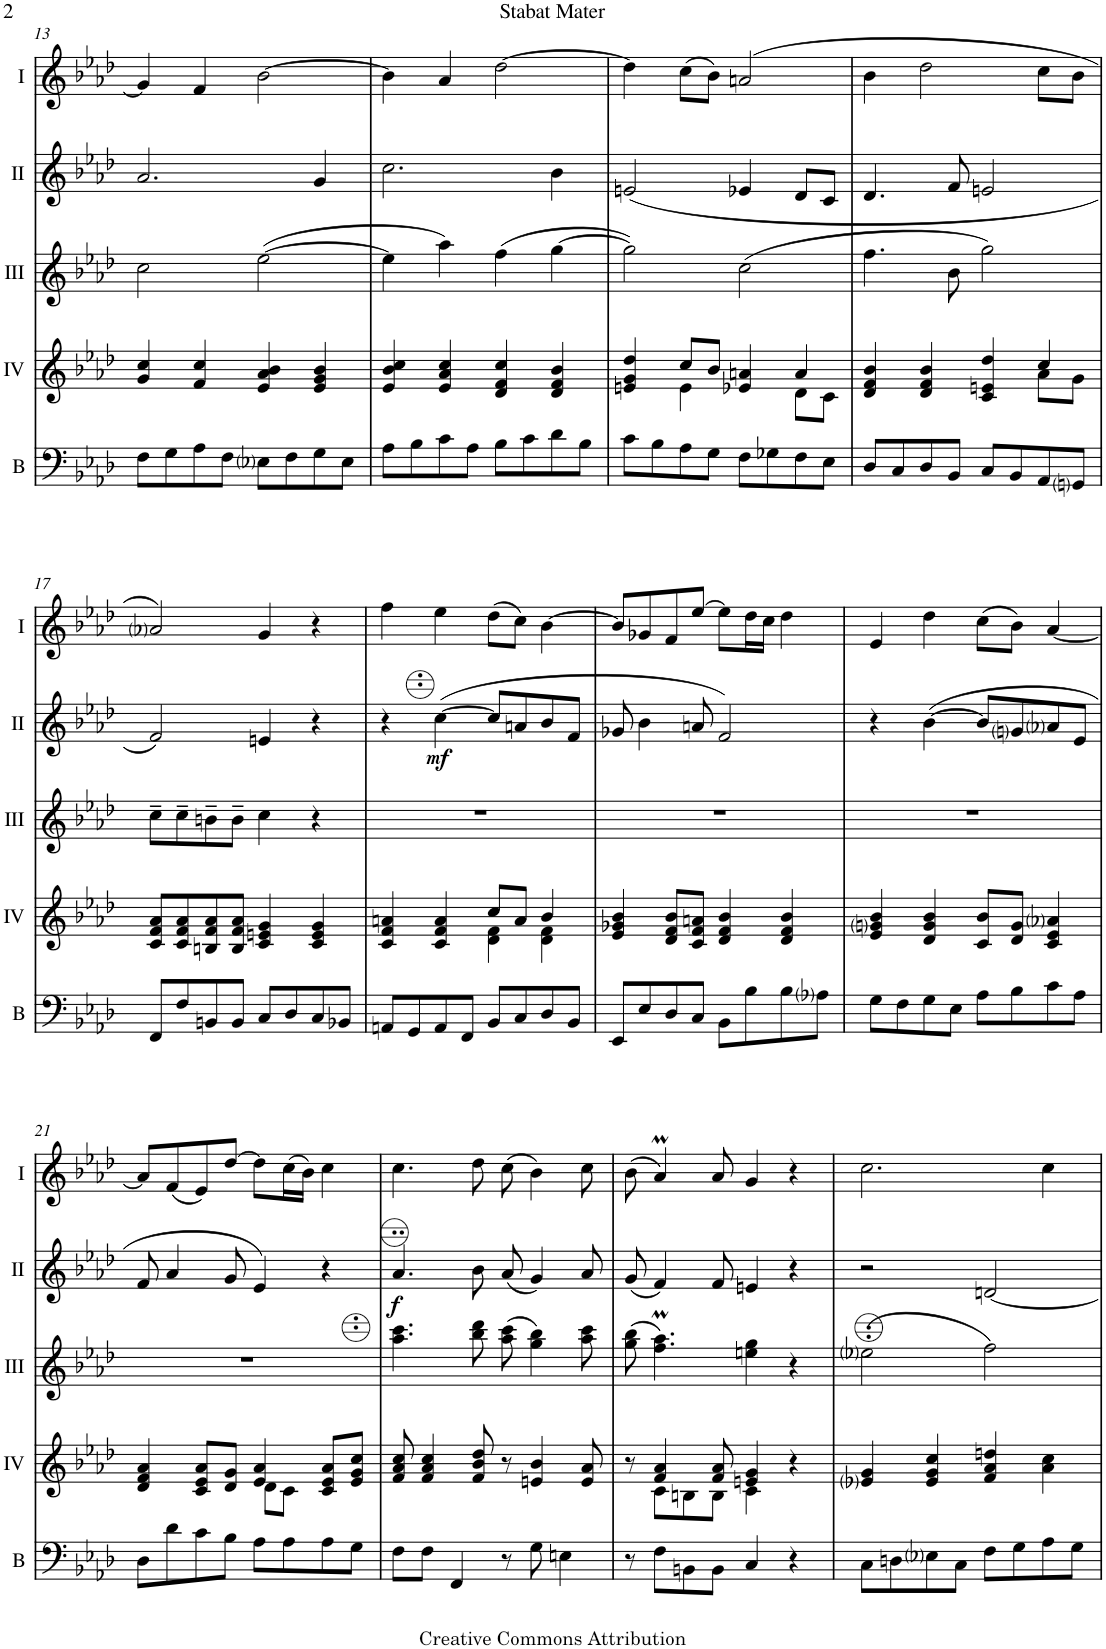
**kern	**kern	**kern	**kern	**dynam	**kern
*part5	*part4	*part3	*part2	*part2	*part1
*staff5	*staff4	*staff3	*staff2	*staff2	*staff1
*I"Bass	*I"Acc. 4	*I"Acc. 3	*I"Acc. 2	*	*I"Acc. 1
*I'B	*	*	*	*	*
!!LO:PB:g=z
*clefF4	*clefG2	*clefG2	*clefG2	*	*clefG2
*Trd7c12	*	*Trd7c12	*	*	*
*k[b-e-a-d-]	*k[b-e-a-d-]	*k[b-e-a-d-]	*k[b-e-a-d-]	*	*k[b-e-a-d-]
*M4/4	*M4/4	*M4/4	*M4/4	*	*M4/4
*met(c)	*met(c)	*met(c)	*met(c)	*	*met(c)
=13	=13	=13	=13	=13	=13
8F\L	4g/ 4cc/	2cc\	2.a-/	.	4g/]
8G\	.	.	.	.	.
8A-\	4f/ 4cc/	.	.	.	4f/
8F\J	.	.	.	.	.
8E-i\L	4e-/ 4a-/ 4b-/	([2ee-\	.	.	[2b-\
8F\	.	.	.	.	.
8G\	4e-/ 4g/ 4b-/	.	4g/	.	.
8E-\J	.	.	.	.	.
=14	=14	=14	=14	=14	=14
8A-\L	4e-/ 4b-/ 4cc/	4ee-\]	2.cc\	.	4b-\]
8B-\	.	.	.	.	.
8c\	4e-/ 4a-/ 4cc/	4aa-\)	.	.	4a-/
8A-\J	.	.	.	.	.
8B-\L	4d-/ 4f/ 4cc/	(4ff\	.	.	[2dd-\
8c\	.	.	.	.	.
8d-\	4d-/ 4f/ 4b-/	[4gg\	4b-\	.	.
8B-\J	.	.	.	.	.
=15	=15	=15	=15	=15	=15
*	*^	*	*	*	*
8c\L	4en/ 4g/ 4dd-/	4ryy	2gg\])	(2en/	.	4dd-\]
8B-\	.	.	.	.	.	.
8A-\	8cc/L	4e\	.	.	.	(8cc\L
8G\J	8b-/J	.	.	.	.	8b-\J)
8F\L	4e-X/ 4an/	4ryy	(2cc\	4e-X/	.	(2an/
8G-X\	.	.	.	.	.	.
8F\	4a/	8d-\L	.	8d-/L	.	.
8E-\J	.	8c\J	.	8c/J	.	.
=16	=16	=16	=16	=16	=16	=16
8D-/L	4d-/ 4f/ 4b-/	2.ryy	4.ff\	4.d-/	.	4b-\
8C/	.	.	.	.	.	.
8D-/	4d-/ 4f/ 4b-/	.	.	.	.	2dd-\
8BB-/J	.	.	8b-\	8f/	.	.
8C/L	4c/ 4en/ 4dd-/	.	2gg\)	2en/	.	.
8BB-/	.	.	.	.	.	.
8AA-/	4cc/	8a-\L	.	.	.	8cc\L
8GGni/J	.	8g\J	.	.	.	8b-\J
*	*v	*v	*	*	*	*
!!LO:LB:g=z
=17	=17	=17	=17	=17	=17
8FF/L	8c/ 8f/ 8a-/L	8cc~\L	2f/)	.	2a-i/)
8F/	8c/ 8f/ 8a-/	8cc~\	.	.	.
8BBn/	8Bn/ 8f/ 8a-/	8bn~\	.	.	.
8BB/J	8B/ 8f/ 8a-/J	8b~\J	.	.	.
8C/L	4c/ 4en/ 4g/	4cc\	4en/	.	4g/
8D-/	.	.	.	.	.
8C/	4c/ 4e/ 4g/	4r	4r	.	4r
8BB-X/J	.	.	.	.	.
=18	=18	=18	=18	=18	=18
*	*^	*	*	*	*
8AAn/L	4c/ 4f/ 4an/	2ryy	1r	4r	.	4ff\
8GG/	.	.	.	.	.	.
!	!	!	!	!	!LO:DY:b	!
8AA/	4c/ 4f/ 4a/	.	.	([4cc\	mf	4ee-\
8FF/J	.	.	.	.	.	.
8BB-/L	8cc/L	4d-\ 4f\	.	8cc/L]	.	(8dd-\L
8C/	8a/J	.	.	8an/	.	8cc\J)
8D-/	4b-/	4d-\ 4f\	.	8b-/	.	[4b-\
8BB-/J	.	.	.	8f/J	.	.
*	*v	*v	*	*	*	*
=19	=19	=19	=19	=19	=19
8EE-/L	4e-/ 4g-X/ 4b-/	1r	8g-X/	.	8b-/L]
8E-/	.	.	4b-\	.	8g-X/
8D-/	8d-/ 8f/ 8b-/L	.	.	.	8f/
8C/J	8c/ 8f/ 8an/J	.	8an/	.	[8ee-/J
8BB-\L	4d-/ 4f/ 4b-/	.	2f/)	.	8ee-\L]
8B-\	.	.	.	.	16dd-\L
.	.	.	.	.	16cc\JJ
8B-\	4d-/ 4f/ 4b-/	.	.	.	4dd-\
8A-i\J	.	.	.	.	.
=20	=20	=20	=20	=20	=20
8G\L	4e-/ 4gni/ 4b-/	1r	4r	.	4e-/
8F\	.	.	.	.	.
8G\	4d-/ 4g/ 4b-/	.	([4b-\	.	4dd-\
8E-\J	.	.	.	.	.
8A-\L	8c/ 8b-/L	.	8b-/L]	.	(8cc\L
8B-\	8d-/ 8g/J	.	8gni/	.	8b-\J)
8c\	4c/ 4e-/ 4a-i/	.	8a-i/	.	[4a-/
8A-\J	.	.	8e-/J	.	.
!!LO:LB:g=z
=21	=21	=21	=21	=21	=21
*	*^	*	*	*	*
8D-\L	4d-/ 4f/ 4a-/	2ryy	1r	8f/	.	8a-/L]
8d-\	.	.	.	4a-/	.	(8f/
8c\	8c/ 8e-/ 8a-/L	.	.	.	.	8e-/)
8B-\J	8d-/ 8g/J	.	.	8g/	.	[8dd-/J
8A-\L	4e-/ 4a-/	8d-\L	.	4e-/)	.	8dd-\L]
8A-\	.	8c\J	.	.	.	(16cc\L
.	.	.	.	.	.	16b-\JJ)
8A-\	8c/ 8e-/ 8a-/L	4ryy	.	4r	.	4cc\
8G\J	8e-/ 8g/ 8cc/J	.	.	.	.	.
*	*v	*v	*	*	*	*
=22	=22	=22	=22	=22	=22
!	!	!	!	!LO:DY:b	!
8F\L	8f/ 8a-/ 8cc/	4.aaa-\ 4.cccc\	4.a-/	f	4.cc\
8F\J	4f/ 4a-/ 4cc/	.	.	.	.
4FF/	.	.	.	.	.
.	8f/ 8b-/ 8dd-/	8bbb-\ 8dddd-\	8b-\	.	8dd-\
8r	8r	(8aaa-\ 8cccc\	(8a-/	.	(8cc\
8G\	4en/ 4b-/	4ggg\ 4bbb-\)	4g/)	.	4b-\)
4En\	.	.	.	.	.
.	8e/ 8a-/	8aaa-\ 8cccc\	8a-/	.	8cc\
=23	=23	=23	=23	=23	=23
*	*^	*	*	*	*
8r	8r	8ryy	(8ggg\ 8bbb-\	(8g/	.	(8b-\
8F\L	4f/ 4a-/	8c\L	4.fff\M 4.aaa-\M)	4f/)	.	4a-M/)
8BBn\	.	8Bn\	.	.	.	.
8BB\J	8f/ 8a-/	8B\J	.	8f/	.	8a-/
4C/	4en/ 4g/	4c\	4eeen\ 4ggg\	4en/	.	4g/
4r	4r	4ryy	4r	4r	.	4r
*	*v	*v	*	*	*	*
=24	=24	=24	=24	=24	=24
8C\L	4e-i/ 4g/	(2ee-i\	2r	.	2.cc\
8Dn\	.	.	.	.	.
8E-i\	4e-/ 4g/ 4cc/	.	.	.	.
8C\J	.	.	.	.	.
8F\L	4f/ 4a-/ 4ddn/	2ff\)	[2dn/	.	.
8G\	.	.	.	.	.
8A-\	4a-\ 4cc\	.	.	.	4cc\
8G\J	.	.	.	.	.
=	=	=	=	=	=
*-	*-	*-	*-	*-	*-
